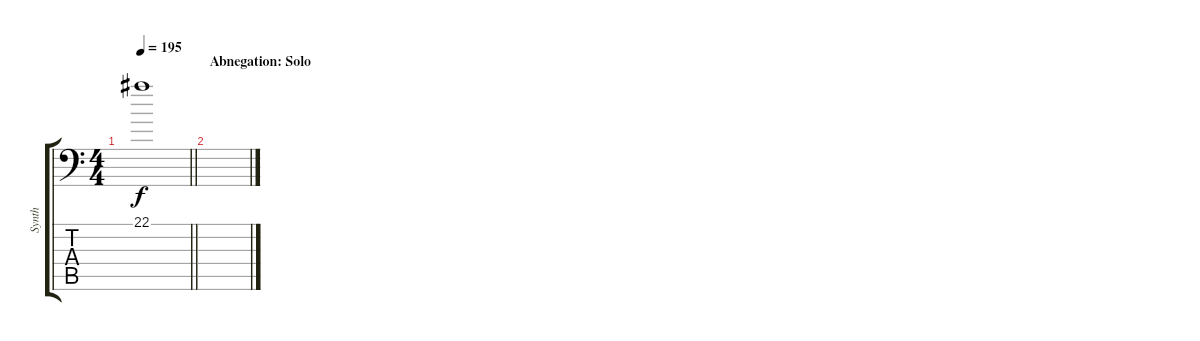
\track ("Synth" "Synth") {instrument pad7halo}
\staff {score tabs}
\tuning (C4 G3 Eb3 Bb2 F2 Bb1) {hide}
\ts (4 4)
\tempo 195
\clef f4
\barLineRight lightlight
\ks c
22.1{t}.1{dy f} |
\section ("" "Abnegation: Solo")
